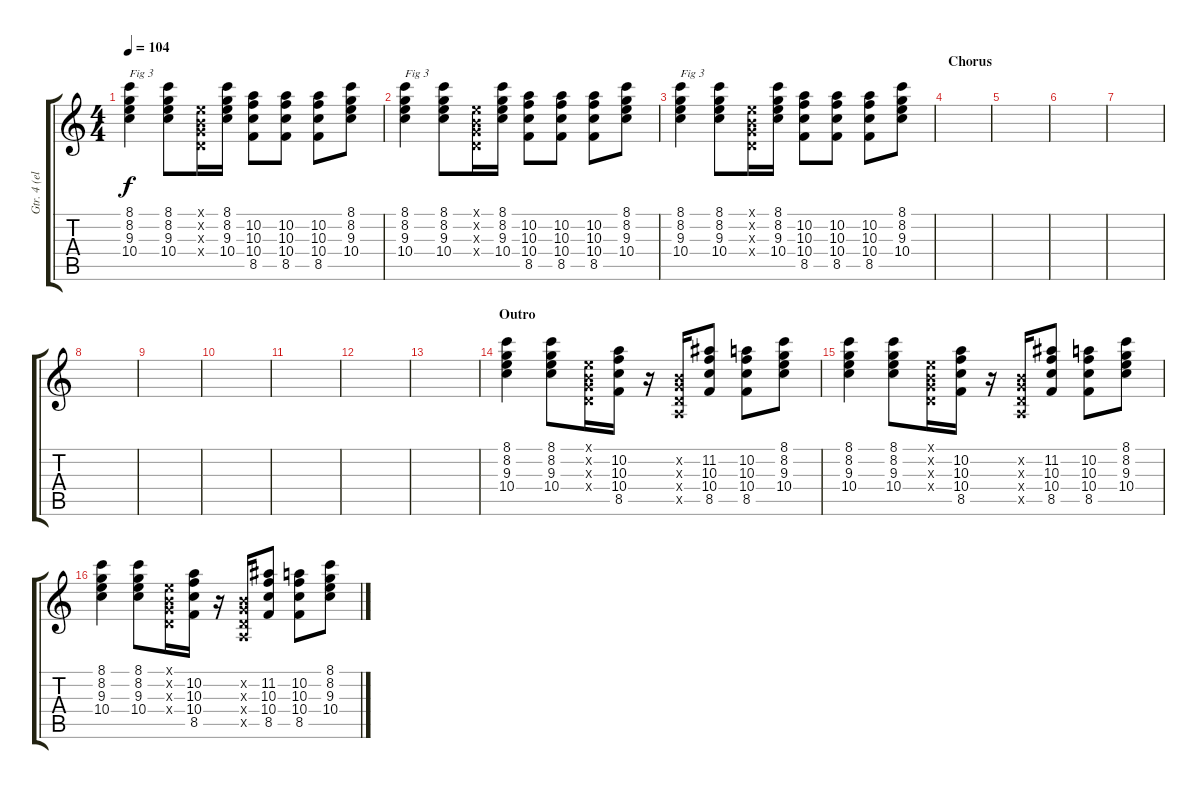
\track ("Gtr. 4 (elec.)" "Gtr. 4 (el") {instrument electricguitarjazz}
\staff {score tabs}
\tuning (E4 B3 G3 D3 A2 E2) {hide}
\ts (4 4)
\tempo 104
\clef g2
\ks c
(8.1 8.2 9.3 10.4).4{txt "Fig 3" dy f} (8.1 8.2 9.3 10.4).8 (0.1{x} 0.2{x} 0.3{x} 0.4{x}).16 (8.1 8.2 9.3 10.4).16 (10.2 10.3 10.4 8.5).8 (10.2 10.3 10.4 8.5).8 (10.2 10.3 10.4 8.5).8 (8.1 8.2 9.3 10.4).8 |
(8.1 8.2 9.3 10.4).4{txt "Fig 3"} (8.1 8.2 9.3 10.4).8 (0.1{x} 0.2{x} 0.3{x} 0.4{x}).16 (8.1 8.2 9.3 10.4).16 (10.2 10.3 10.4 8.5).8 (10.2 10.3 10.4 8.5).8 (10.2 10.3 10.4 8.5).8 (8.1 8.2 9.3 10.4).8 |
(8.1 8.2 9.3 10.4).4{txt "Fig 3"} (8.1 8.2 9.3 10.4).8 (0.1{x} 0.2{x} 0.3{x} 0.4{x}).16 (8.1 8.2 9.3 10.4).16 (10.2 10.3 10.4 8.5).8 (10.2 10.3 10.4 8.5).8 (10.2 10.3 10.4 8.5).8 (8.1 8.2 9.3 10.4).8 |
\section ("" "Chorus")
|
|
|
|
|
|
|
|
|
|
\section ("" "Outro")
(8.1 8.2 9.3 10.4).4 (8.1 8.2 9.3 10.4).8 (0.1{x} 0.2{x} 0.3{x} 0.4{x}).16 (10.2 10.3 10.4 8.5).16 r.16 (0.2{x} 0.3{x} 0.4{x} 0.5{x}).16 (11.2 10.3 10.4 8.5).8 (10.2 10.3 10.4 8.5).8 (8.1 8.2 9.3 10.4).8 |
(8.1 8.2 9.3 10.4).4 (8.1 8.2 9.3 10.4).8 (0.1{x} 0.2{x} 0.3{x} 0.4{x}).16 (10.2 10.3 10.4 8.5).16 r.16 (0.2{x} 0.3{x} 0.4{x} 0.5{x}).16 (11.2 10.3 10.4 8.5).8 (10.2 10.3 10.4 8.5).8 (8.1 8.2 9.3 10.4).8 |
(8.1 8.2 9.3 10.4).4 (8.1 8.2 9.3 10.4).8 (0.1{x} 0.2{x} 0.3{x} 0.4{x}).16 (10.2 10.3 10.4 8.5).16 r.16 (0.2{x} 0.3{x} 0.4{x} 0.5{x}).16 (11.2 10.3 10.4 8.5).8 (10.2 10.3 10.4 8.5).8 (8.1 8.2 9.3 10.4).8
